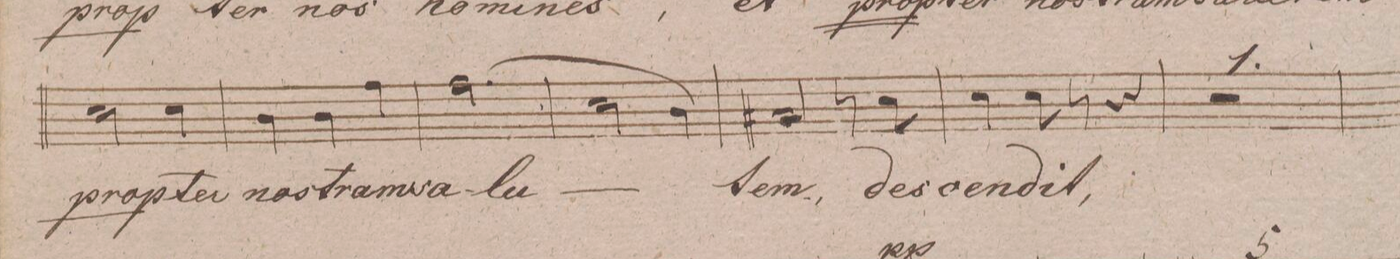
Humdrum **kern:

**kern	**text	**dynam
*I"Tenore.	*	*
*clefC4	*	*
*k[f#]	*	*
*M3/4	*	*
2B\	prop-	.
4B\	-ter	.
=79	=79	=79
4A\	no-	.
4A\	-stram	.
4e\	sa-	.
=80	=80	=80
(>2.e\	-lu-	.
=81	=81	=81
2B\	.	.
4A\)	.	.
=82	=82	=82
2G#X/	-tem,	.
8r	.	.
8B\	de-	.
=83	=83	=83
4B\	-scen-	.
8B\	-dit,	.
8r	.	.
4r	.	.
=84	=84	=84
2.r	.	.
=85	=85	=85
*-	*-	*-
